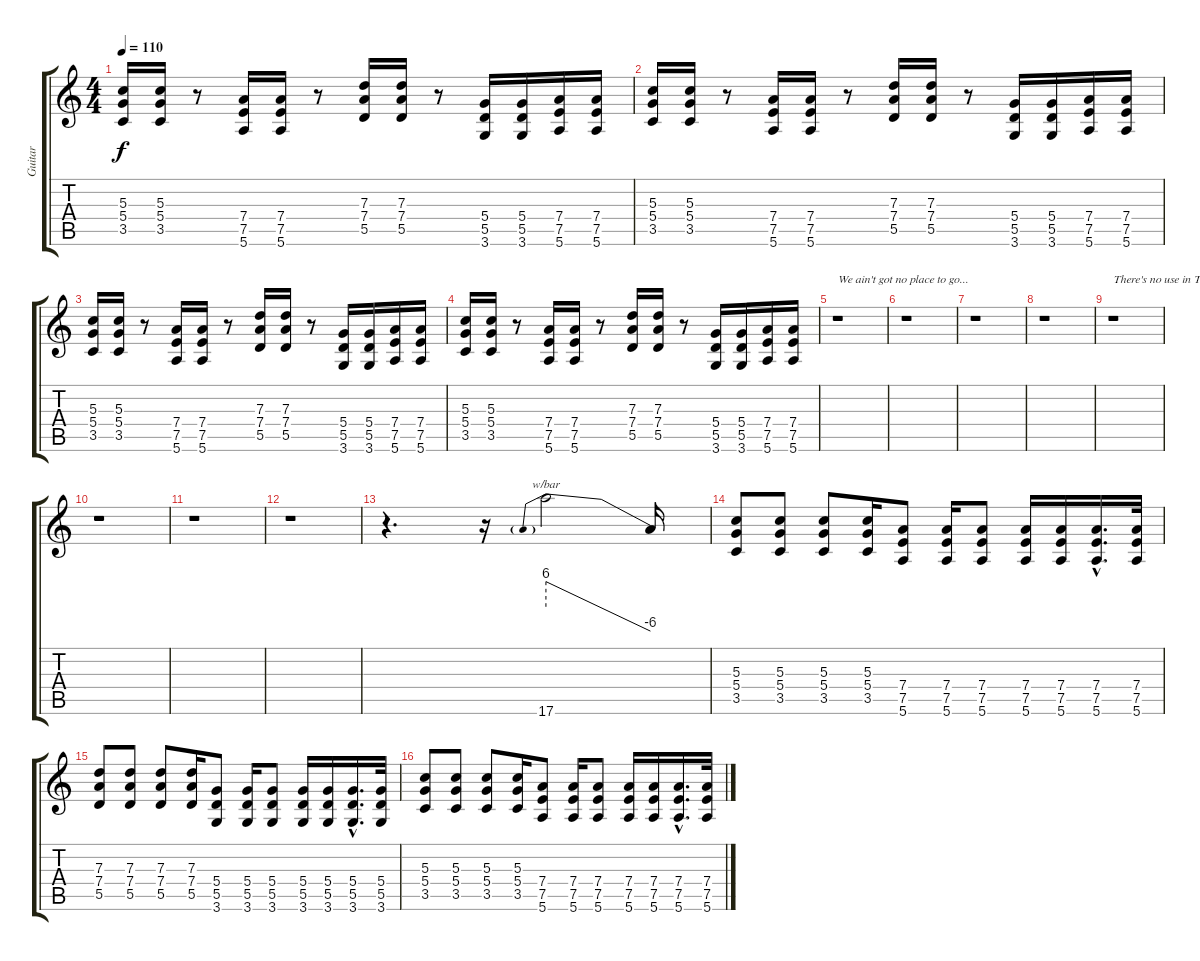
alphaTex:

\track ("Guitar" "Guitar") {instrument distortionguitar}
\staff {score tabs}
\tuning (E4 B3 G3 D3 A2 E2) {hide}
\ts (4 4)
\tempo 110
\clef g2
\ks c
(5.3 5.4 3.5).16{dy f balance 16} (5.3 5.4 3.5).16 r.8 (7.4 7.5 5.6).16 (7.4 7.5 5.6).16 r.8 (7.3 7.4 5.5).16 (7.3 7.4 5.5).16 r.8 (5.4 5.5 3.6).16 (5.4 5.5 3.6).16 (7.4 7.5 5.6).16 (7.4 7.5 5.6).16 |
(5.3 5.4 3.5).16 (5.3 5.4 3.5).16 r.8 (7.4 7.5 5.6).16 (7.4 7.5 5.6).16 r.8 (7.3 7.4 5.5).16 (7.3 7.4 5.5).16 r.8 (5.4 5.5 3.6).16 (5.4 5.5 3.6).16 (7.4 7.5 5.6).16 (7.4 7.5 5.6).16 |
(5.3 5.4 3.5).16 (5.3 5.4 3.5).16 r.8 (7.4 7.5 5.6).16 (7.4 7.5 5.6).16 r.8 (7.3 7.4 5.5).16 (7.3 7.4 5.5).16 r.8 (5.4 5.5 3.6).16 (5.4 5.5 3.6).16 (7.4 7.5 5.6).16 (7.4 7.5 5.6).16 |
(5.3 5.4 3.5).16 (5.3 5.4 3.5).16 r.8 (7.4 7.5 5.6).16 (7.4 7.5 5.6).16 r.8 (7.3 7.4 5.5).16 (7.3 7.4 5.5).16 r.8 (5.4 5.5 3.6).16 (5.4 5.5 3.6).16 (7.4 7.5 5.6).16 (7.4 7.5 5.6).16 |
r.1{txt "We ain't got no place to go..." balance 8} |
r.1 |
r.1 |
r.1 |
r.1{txt "There's no use in T.V shows..."} |
r.1 |
r.1 |
r.1 |
r.4{d} r.16 17.6.2{tbe (predivedive default 0 24 60 -24)} 17.6{t}.16 |
(5.3 5.4 3.5).8 (5.3 5.4 3.5).8 (5.3 5.4 3.5).8 (5.3 5.4 3.5).16 (7.4 7.5 5.6).8 (7.4 7.5 5.6).16 (7.4 7.5 5.6).8 (7.4 7.5 5.6).16 (7.4 7.5 5.6).16 (7.4{hac} 7.5{hac} 5.6{hac}).16{d} (7.4 7.5 5.6).32 |
(7.3 7.4 5.5).8 (7.3 7.4 5.5).8 (7.3 7.4 5.5).8 (7.3 7.4 5.5).16 (5.4 5.5 3.6).8 (5.4 5.5 3.6).16 (5.4 5.5 3.6).8 (5.4 5.5 3.6).16 (5.4 5.5 3.6).16 (5.4{hac} 5.5{hac} 3.6{hac}).16{d} (5.4 5.5 3.6).32 |
(5.3 5.4 3.5).8 (5.3 5.4 3.5).8 (5.3 5.4 3.5).8 (5.3 5.4 3.5).16 (7.4 7.5 5.6).8 (7.4 7.5 5.6).16 (7.4 7.5 5.6).8 (7.4 7.5 5.6).16 (7.4 7.5 5.6).16 (7.4{hac} 7.5{hac} 5.6{hac}).16{d} (7.4 7.5 5.6).32
